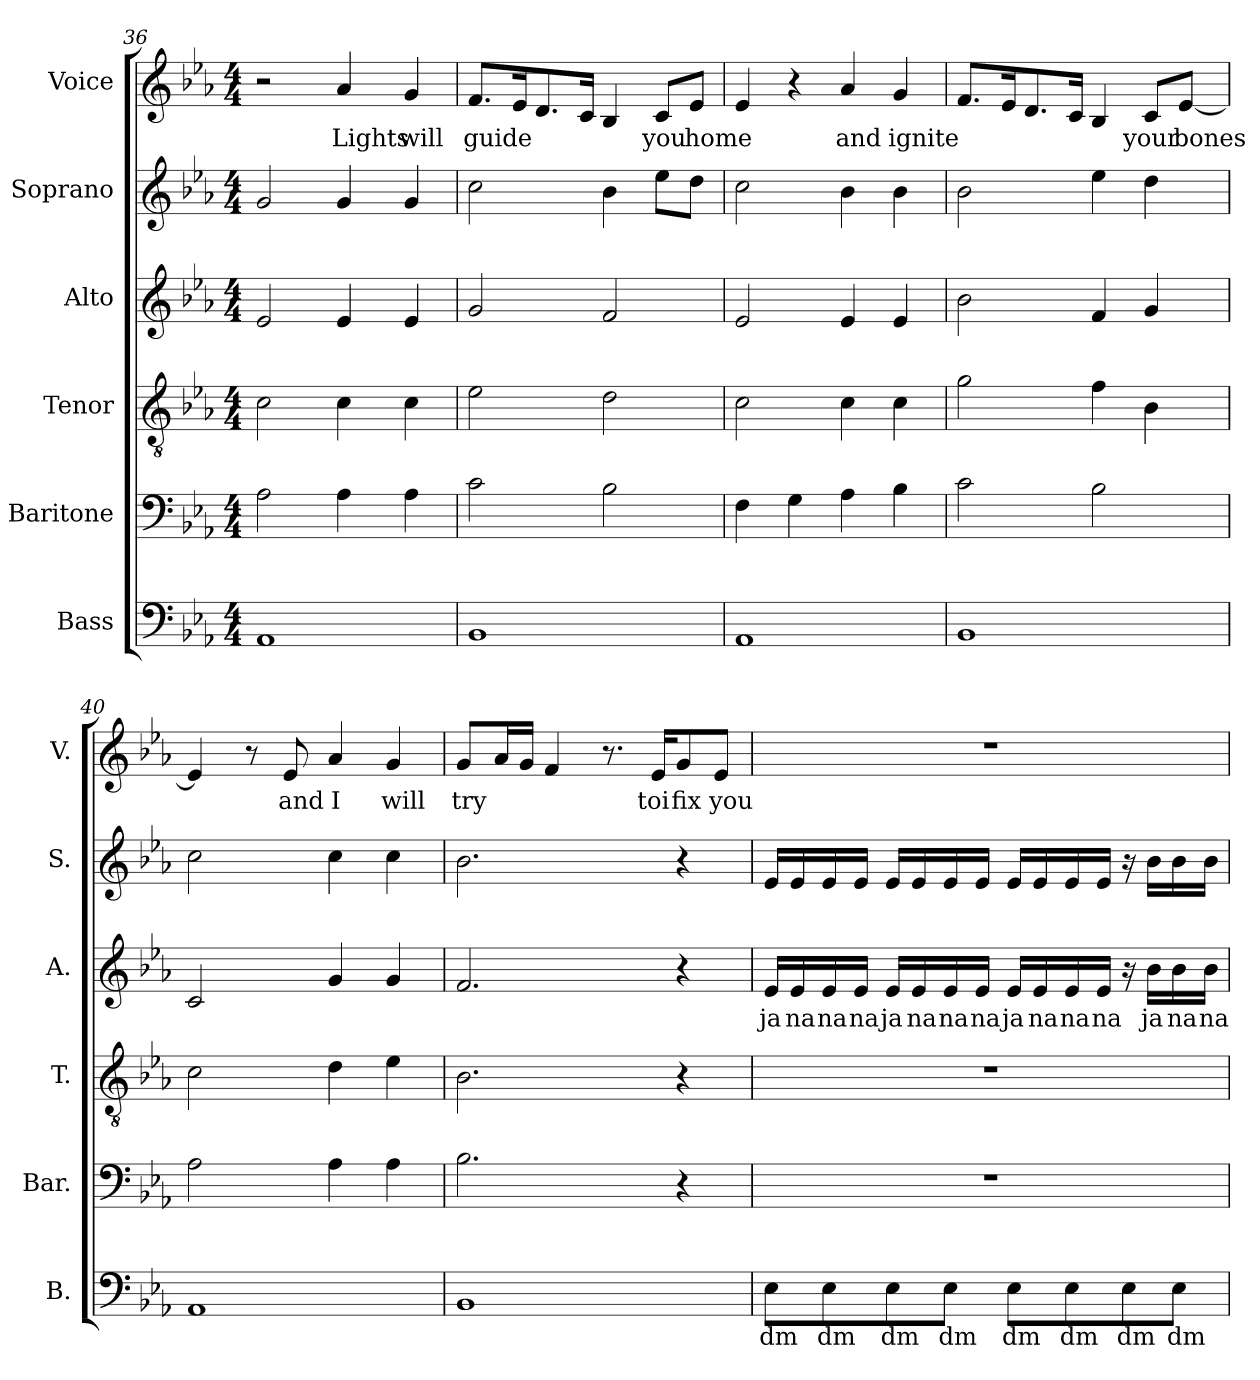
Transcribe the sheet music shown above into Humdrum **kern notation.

**kern	**text	**kern	**kern	**kern	**text	**kern	**kern	**text
*part6	*part6	*part5	*part4	*part3	*part3	*part2	*part1	*part1
*staff6	*staff6	*staff5	*staff4	*staff3	*staff3	*staff2	*staff1	*staff1
*I"Bass	*	*I"Baritone	*I"Tenor	*I"Alto	*	*I"Soprano	*I"Voice	*
*I'B.	*	*I'Bar.	*I'T.	*I'A.	*	*I'S.	*I'V.	*
*clefF4	*	*clefF4	*clefGv2	*clefG2	*	*clefG2	*clefG2	*
*k[b-e-a-]	*	*k[b-e-a-]	*k[b-e-a-]	*k[b-e-a-]	*	*k[b-e-a-]	*k[b-e-a-]	*
*E-:	*	*E-:	*E-:	*E-:	*	*E-:	*E-:	*
*M4/4	*	*M4/4	*M4/4	*M4/4	*	*M4/4	*M4/4	*
=36	=36	=36	=36	=36	=36	=36	=36	=36
1AA-	.	2A-\	2c\	2e-/	.	2g/	2r	.
.	.	4A-\	4c\	4e-/	.	4g/	4a-/	Lights
.	.	4A-\	4c\	4e-/	.	4g/	4g/	will
!!LO:LB:g=z
=37	=37	=37	=37	=37	=37	=37	=37	=37
1BB-	.	2c\	2e-\	2g/	.	2cc\	8.f/L	guide
.	.	.	.	.	.	.	16e-/K	.
.	.	.	.	.	.	.	8.d/	.
.	.	.	.	.	.	.	16c/Jk	.
.	.	2B-\	2d\	2f/	.	4b-\	4B-/	.
.	.	.	.	.	.	8ee-\L	8c/L	you
.	.	.	.	.	.	8dd\J	8e-/J	home
=38	=38	=38	=38	=38	=38	=38	=38	=38
1AA-	.	4F\	2c\	2e-/	.	2cc\	4e-/	.
.	.	4G\	.	.	.	.	4r	.
.	.	4A-\	4c\	4e-/	.	4b-\	4a-/	and
.	.	4B-\	4c\	4e-/	.	4b-\	4g/	ignite
=39	=39	=39	=39	=39	=39	=39	=39	=39
1BB-	.	2c\	2g\	2b-\	.	2b-\	8.f/L	.
.	.	.	.	.	.	.	16e-/K	.
.	.	.	.	.	.	.	8.d/	.
.	.	.	.	.	.	.	16c/Jk	.
.	.	2B-\	4f\	4f/	.	4ee-\	4B-/	.
.	.	.	4B-\	4g/	.	4dd\	8c/L	your
.	.	.	.	.	.	.	[8e-/J	bones
=40	=40	=40	=40	=40	=40	=40	=40	=40
1AA-	.	2A-\	2c\	2c/	.	2cc\	4e-/]	.
.	.	.	.	.	.	.	8r	.
.	.	.	.	.	.	.	8e-/	and
.	.	4A-\	4d\	4g/	.	4cc\	4a-/	I
.	.	4A-\	4e-\	4g/	.	4cc\	4g/	will
!!LO:PB:g=z
=41	=41	=41	=41	=41	=41	=41	=41	=41
1BB-	.	2.B-\	2.B-\	2.f/	.	2.b-\	8g/L	try
.	.	.	.	.	.	.	16a-/L	.
.	.	.	.	.	.	.	16g/JJ	.
.	.	.	.	.	.	.	4f/	.
.	.	.	.	.	.	.	8.r	.
.	.	.	.	.	.	.	16e-/KL	toi
.	.	4r	4r	4r	.	4r	8g/	fix
.	.	.	.	.	.	.	8e-/J	you
=42	=42	=42	=42	=42	=42	=42	=42	=42
8E-\L	dm	1r	1r	16e-/LL	ja	16e-/LL	1r	.
.	.	.	.	16e-/	na	16e-/	.	.
8E-\	dm	.	.	16e-/	na	16e-/	.	.
.	.	.	.	16e-/JJ	na	16e-/JJ	.	.
8E-\	dm	.	.	16e-/LL	ja	16e-/LL	.	.
.	.	.	.	16e-/	na	16e-/	.	.
8E-\J	dm	.	.	16e-/	na	16e-/	.	.
.	.	.	.	16e-/JJ	na	16e-/JJ	.	.
8E-\L	dm	.	.	16e-/LL	ja	16e-/LL	.	.
.	.	.	.	16e-/	na	16e-/	.	.
8E-\	dm	.	.	16e-/	na	16e-/	.	.
.	.	.	.	16e-/JJ	na	16e-/JJ	.	.
8E-\	dm	.	.	16r	.	16r	.	.
.	.	.	.	16b-\LL	ja	16b-\LL	.	.
8E-\J	dm	.	.	16b-\	na	16b-\	.	.
.	.	.	.	16b-\JJ	na	16b-\JJ	.	.
=	=	=	=	=	=	=	=	=
*-	*-	*-	*-	*-	*-	*-	*-	*-
